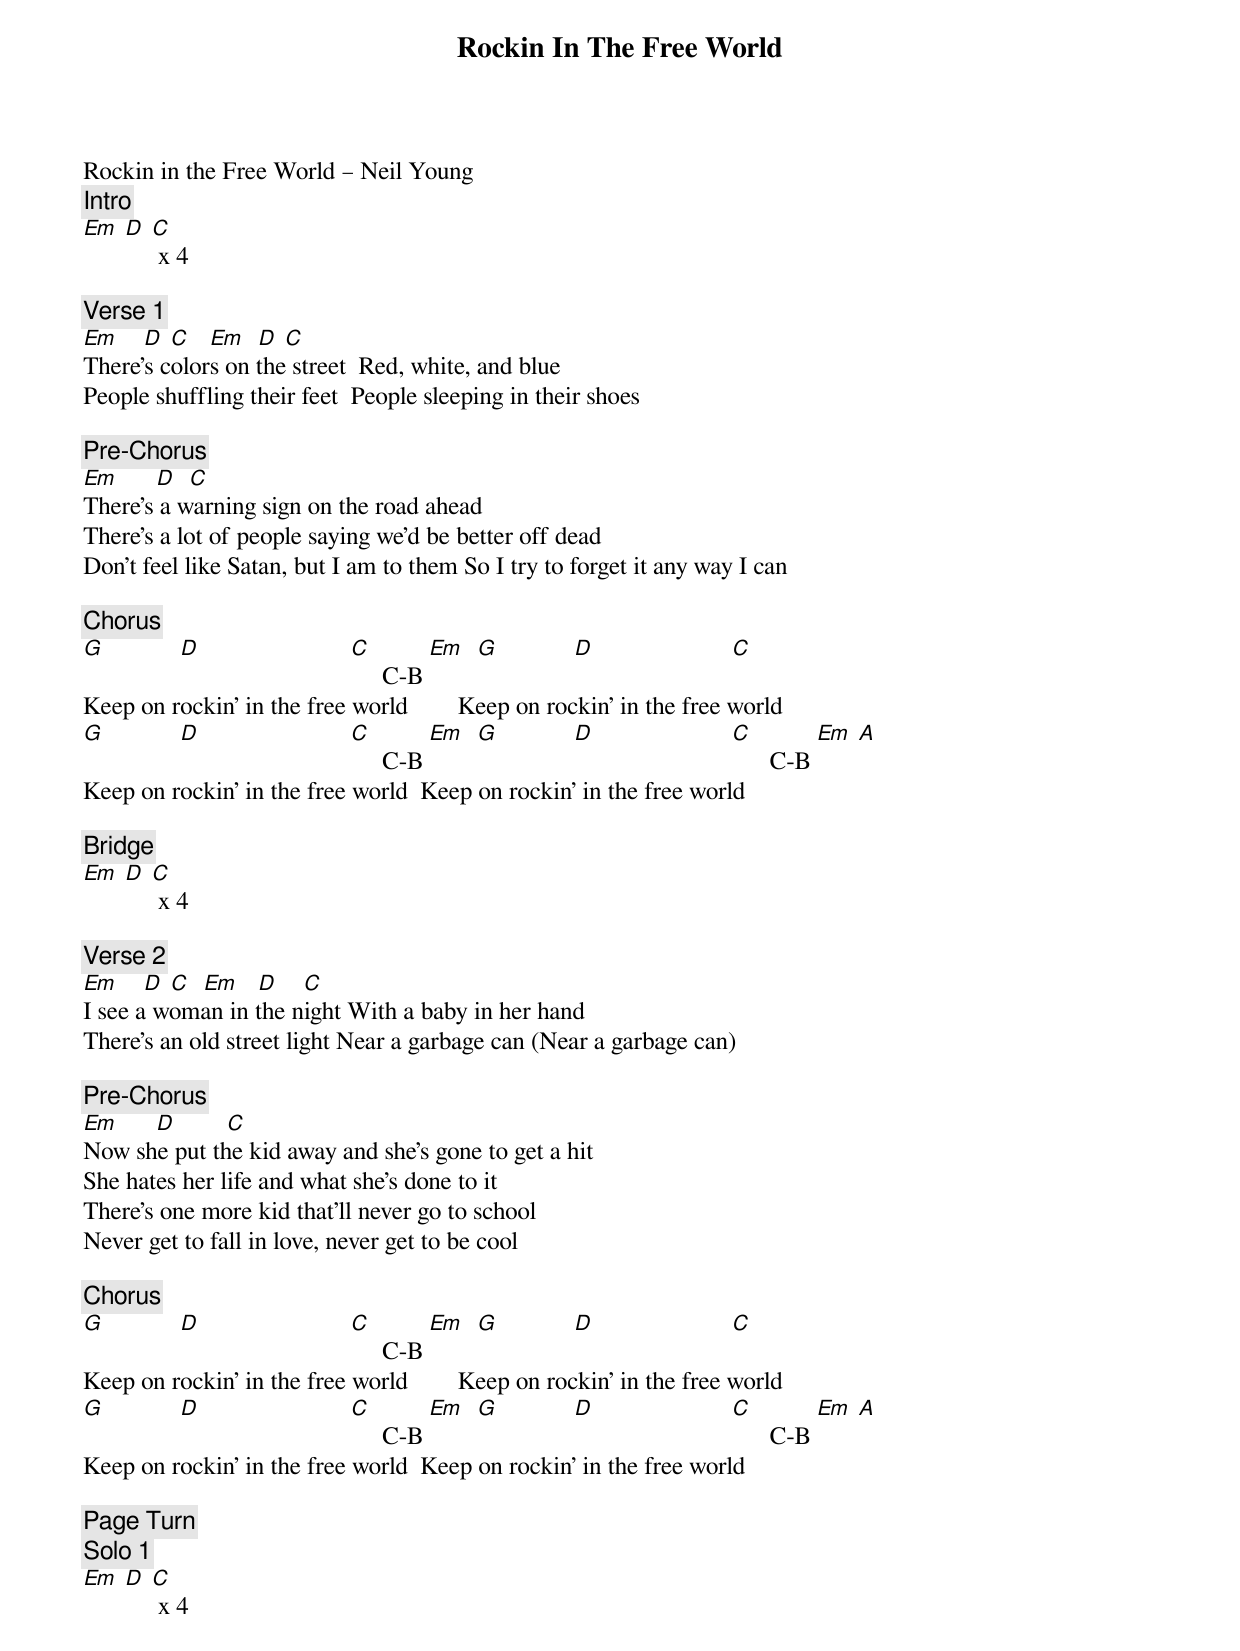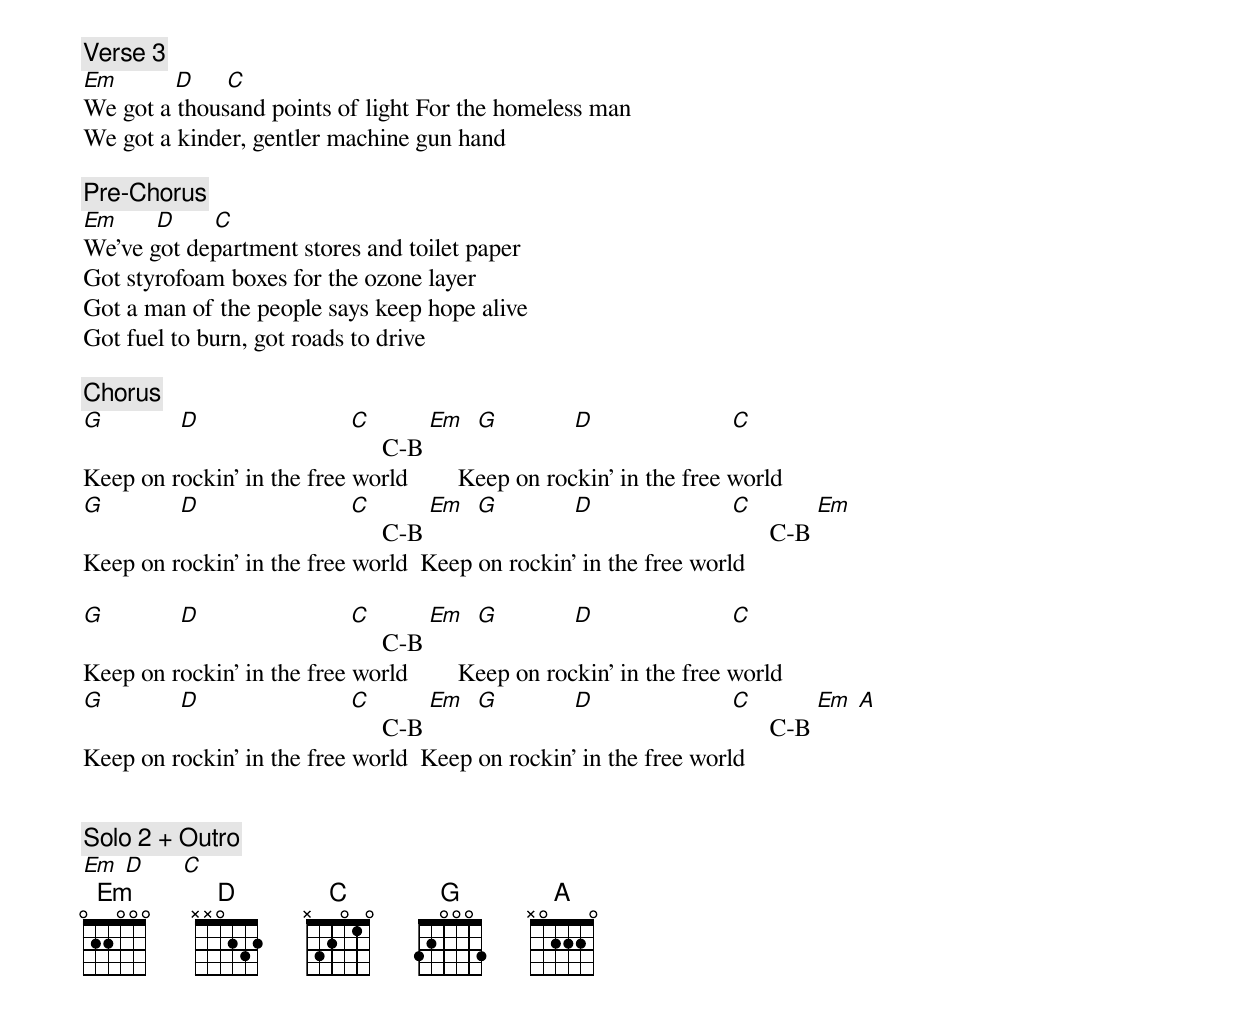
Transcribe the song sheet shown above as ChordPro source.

{title: Rockin In The Free World}
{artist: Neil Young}
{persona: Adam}
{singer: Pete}
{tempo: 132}
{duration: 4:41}
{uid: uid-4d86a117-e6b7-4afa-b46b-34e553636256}
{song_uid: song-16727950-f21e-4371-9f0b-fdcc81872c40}



Rockin in the Free World – Neil Young
{comment: Intro}
[Em] [D] [C]	x 4

{comment: Verse 1}
[Em]				[D] [C]			[Em]		[D] [C]
There’s colors on the street		Red, white, and blue
People shuffling their feet		People sleeping in their shoes

{comment: Pre-Chorus}
[Em] 					[D] 	[C]
There’s a warning sign on the road ahead
There’s a lot of people saying we’d be better off dead
Don’t feel like Satan, but I am to them	So I try to forget it any way I can

{comment: Chorus}
[G]          		[D]                      		[C]     C-B [Em] 	[G]          		[D]                      [C]
Keep on rockin' in the free world      		Keep on rockin' in the free world
[G]          		[D]                      		[C]     C-B [Em] 	[G]          		[D]                      [C]	     C-B [Em]	[A]
Keep on rockin' in the free world		Keep on rockin' in the free world

{comment: Bridge}
[Em] [D] [C]	x 4

{comment: Verse 2}
[Em]				[D] [C]		[Em]			[D]    [C]
I see a woman in the night	With a baby in her hand
There's an old street light	Near a garbage can	(Near a garbage can)

{comment: Pre-Chorus}
[Em]						[D]      		[C]
Now she put the kid away and she’s gone to get a hit
She hates her life and what she’s done to it
There’s one more kid that’ll never go to school
Never get to fall in love, never get to be cool

{comment: Chorus}
[G]          		[D]                      		[C]     C-B [Em] 	[G]          		[D]                      [C]
Keep on rockin' in the free world      		Keep on rockin' in the free world
[G]          		[D]                      		[C]     C-B [Em] 	[G]          		[D]                      [C]	     C-B [Em]	[A]
Keep on rockin' in the free world		Keep on rockin' in the free world

{comment: Page Turn}
{comment: Solo 1}
[Em] [D] [C]	x 4

{comment: Verse 3}
[Em]  							[D]   		[C]
We got a thousand points of light	For the homeless man
We got a kinder, gentler machine gun hand

{comment: Pre-Chorus}
[Em]						[D]      [C]
We've got department stores and toilet paper
Got styrofoam boxes for the ozone layer
Got a man of the people says keep hope alive
Got fuel to burn, got roads to drive

{comment: Chorus}
[G]          		[D]                      		[C]     C-B [Em] 	[G]          		[D]                      [C]
Keep on rockin' in the free world      		Keep on rockin' in the free world
[G]          		[D]                      		[C]     C-B [Em] 	[G]          		[D]                      [C]	     C-B [Em]
Keep on rockin' in the free world		Keep on rockin' in the free world

[G]          		[D]                      		[C]     C-B [Em] 	[G]          		[D]                      [C]
Keep on rockin' in the free world      		Keep on rockin' in the free world
[G]          		[D]                      		[C]     C-B [Em] 	[G]          		[D]                      [C]	     C-B [Em]	[A]
Keep on rockin' in the free world		Keep on rockin' in the free world


{comment: Solo 2 + Outro}
[Em]	[D]      [C]
